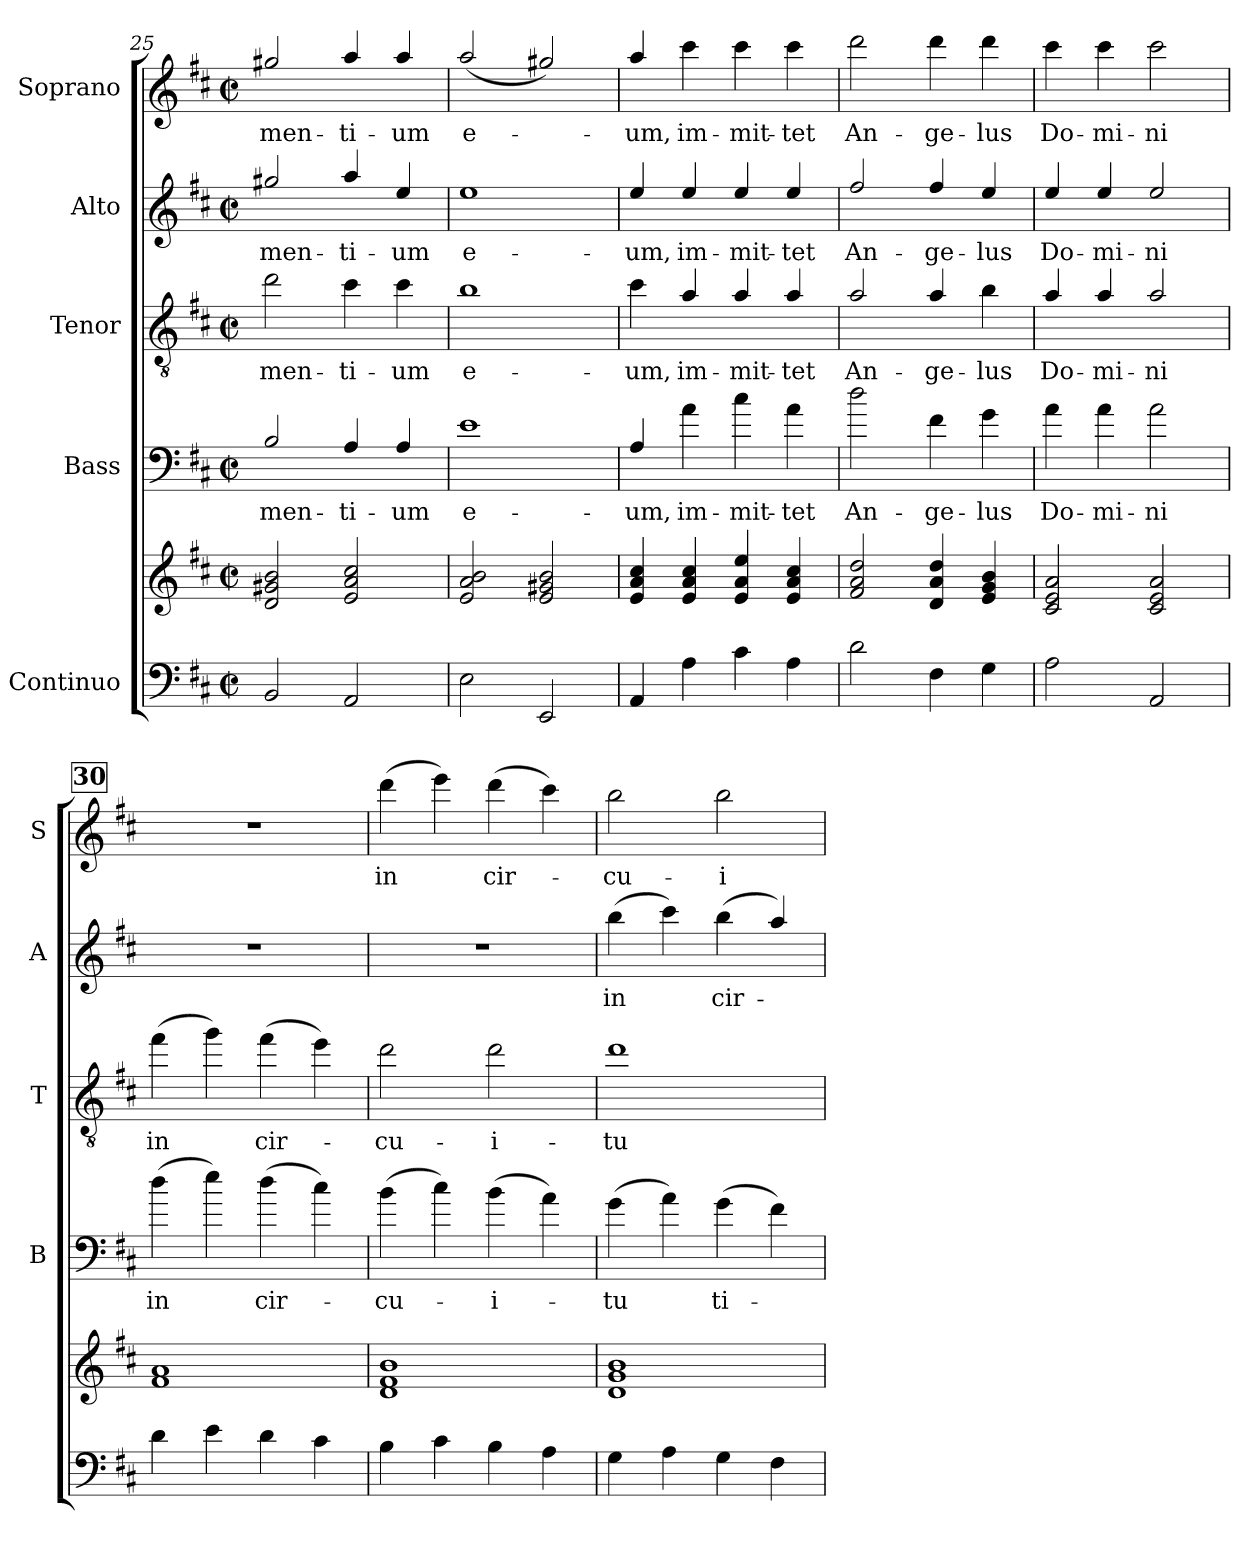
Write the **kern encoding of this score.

**kern	**kern	**kern	**text	**kern	**text	**kern	**text	**kern	**text
*part5	*part5	*part4	*part4	*part3	*part3	*part2	*part2	*part1	*part1
*staff6	*staff5	*staff4	*staff4	*staff3	*staff3	*staff2	*staff2	*staff1	*staff1
*I"Continuo	*	*I"Bass	*	*I"Tenor	*	*I"Alto	*	*I"Soprano	*
*	*	*I'B	*	*I'T	*	*I'A	*	*I'S	*
*clefF4	*clefG2	*clefF4	*	*clefGv2	*	*clefG2	*	*clefG2	*
*	*	*ITrd7c12	*	*ITrd7c12	*	*ITrd7c12	*	*ITrd7c12	*
*k[f#c#]	*k[f#c#]	*k[f#c#]	*	*k[f#c#]	*	*k[f#c#]	*	*k[f#c#]	*
*D:	*D:	*D:	*	*D:	*	*D:	*	*D:	*
*M2/2	*M2/2	*M2/2	*	*M2/2	*	*M2/2	*	*M2/2	*
*met(c|)	*met(c|)	*met(c|)	*	*met(c|)	*	*met(c|)	*	*met(c|)	*
=25	=25	=25	=25	=25	=25	=25	=25	=25	=25
!	!	!	!LO:LY:b	!	!	!	!	!	!
!	!	!	!	!	!LO:LY:b	!	!	!	!
!	!	!	!	!	!	!	!LO:LY:b	!	!
!	!	!	!	!	!	!	!	!	!LO:LY:b
2BB/	2d!/ 2g#X!/ 2b!/	2BB/	-men-	2d\	-men-	2g#X/	-men-	2g#X/	-men-
!	!	!	!LO:LY:b	!	!	!	!	!	!
!	!	!	!	!	!LO:LY:b	!	!	!	!
!	!	!	!	!	!	!	!LO:LY:b	!	!
!	!	!	!	!	!	!	!	!	!LO:LY:b
2AA/	2e!/ 2a!/ 2cc#!/	4AA/	-ti-	4c#\	-ti-	4a/	-ti-	4a/	-ti-
!	!	!	!LO:LY:b	!	!	!	!	!	!
!	!	!	!	!	!LO:LY:b	!	!	!	!
!	!	!	!	!	!	!	!LO:LY:b	!	!
!	!	!	!	!	!	!	!	!	!LO:LY:b
.	.	4AA/	-um	4c#\	-um	4e/	-um	4a/	-um
=26	=26	=26	=26	=26	=26	=26	=26	=26	=26
!	!	!	!LO:LY:b	!	!	!	!	!	!
!	!	!	!	!	!LO:LY:b	!	!	!	!
!	!	!	!	!	!	!	!LO:LY:b	!	!
!	!	!	!	!	!	!	!	!	!LO:LY:b
2E\	2e!/ 2a!/ 2b!/	1E	e-	1B	e-	1e	e-	(<2a/	e-
2EE/	2e!/ 2g#X!/ 2b!/	.	.	.	.	.	.	2g#X/)	.
=27	=27	=27	=27	=27	=27	=27	=27	=27	=27
!	!	!	!LO:LY:b	!	!	!	!	!	!
!	!	!	!	!	!LO:LY:b	!	!	!	!
!	!	!	!	!	!	!	!LO:LY:b	!	!
!	!	!	!	!	!	!	!	!	!LO:LY:b
4AA/	4e!/ 4a!/ 4cc#!/	4AA/	-um,	4c#\	-um,	4e/	-um,	4a/	-um,
!	!	!	!LO:LY:b	!	!	!	!	!	!
!	!	!	!	!	!LO:LY:b	!	!	!	!
!	!	!	!	!	!	!	!LO:LY:b	!	!
!	!	!	!	!	!	!	!	!	!LO:LY:b
4A\	4e!/ 4a!/ 4cc#!/	4A\	im-	4A/	im-	4e/	im-	4cc#\	im-
!	!	!	!LO:LY:b	!	!	!	!	!	!
!	!	!	!	!	!LO:LY:b	!	!	!	!
!	!	!	!	!	!	!	!LO:LY:b	!	!
!	!	!	!	!	!	!	!	!	!LO:LY:b
4c#\	4e!/ 4a!/ 4ee!/	4c#\	-mit-	4A/	-mit-	4e/	-mit-	4cc#\	-mit-
!	!	!	!LO:LY:b	!	!	!	!	!	!
!	!	!	!	!	!LO:LY:b	!	!	!	!
!	!	!	!	!	!	!	!LO:LY:b	!	!
!	!	!	!	!	!	!	!	!	!LO:LY:b
4A\	4e!/ 4a!/ 4cc#!/	4A\	-tet	4A/	-tet	4e/	-tet	4cc#\	-tet
=28	=28	=28	=28	=28	=28	=28	=28	=28	=28
!	!	!	!LO:LY:b	!	!	!	!	!	!
!	!	!	!	!	!LO:LY:b	!	!	!	!
!	!	!	!	!	!	!	!LO:LY:b	!	!
!	!	!	!	!	!	!	!	!	!LO:LY:b
2d\	2f#!/ 2a!/ 2dd!/	2d\	An-	2A/	An-	2f#/	An-	2dd\	An-
!	!	!	!LO:LY:b	!	!	!	!	!	!
!	!	!	!	!	!LO:LY:b	!	!	!	!
!	!	!	!	!	!	!	!LO:LY:b	!	!
!	!	!	!	!	!	!	!	!	!LO:LY:b
4F#\	4d!/ 4a!/ 4dd!/	4F#\	-ge-	4A/	-ge-	4f#/	-ge-	4dd\	-ge-
!	!	!	!LO:LY:b	!	!	!	!	!	!
!	!	!	!	!	!LO:LY:b	!	!	!	!
!	!	!	!	!	!	!	!LO:LY:b	!	!
!	!	!	!	!	!	!	!	!	!LO:LY:b
4G\	4e!/ 4g!/ 4b!/	4G\	-lus	4B\	-lus	4e/	-lus	4dd\	-lus
!!LO:LB:g=z
=29	=29	=29	=29	=29	=29	=29	=29	=29	=29
!	!	!	!LO:LY:b	!	!	!	!	!	!
!	!	!	!	!	!LO:LY:b	!	!	!	!
!	!	!	!	!	!	!	!LO:LY:b	!	!
!	!	!	!	!	!	!	!	!	!LO:LY:b
2A\	2c#!/ 2e!/ 2a!/	4A\	Do-	4A/	Do-	4e/	Do-	4cc#\	Do-
!	!	!	!LO:LY:b	!	!	!	!	!	!
!	!	!	!	!	!LO:LY:b	!	!	!	!
!	!	!	!	!	!	!	!LO:LY:b	!	!
!	!	!	!	!	!	!	!	!	!LO:LY:b
.	.	4A\	-mi-	4A/	-mi-	4e/	-mi-	4cc#\	-mi-
!	!	!	!LO:LY:b	!	!	!	!	!	!
!	!	!	!	!	!LO:LY:b	!	!	!	!
!	!	!	!	!	!	!	!LO:LY:b	!	!
!	!	!	!	!	!	!	!	!	!LO:LY:b
2AA/	2c#!/ 2e!/ 2a!/	2A\	-ni	2A/	-ni	2e/	-ni	2cc#\	-ni
!!LO:REH:place=s1:a:B:fs=8.3:t=30
=30	=30	=30	=30	=30	=30	=30	=30	=30	=30
!	!	!	!LO:LY:b	!	!	!	!	!	!
!	!	!	!	!	!LO:LY:b	!	!	!	!
4d\	1f#! 1a!	(>4d\	in	(>4f#\	in	1r	.	1r	.
4e\	.	4e\)	.	4g\)	.	.	.	.	.
!	!	!	!LO:LY:b	!	!	!	!	!	!
!	!	!	!	!	!LO:LY:b	!	!	!	!
4d\	.	(>4d\	cir-	(>4f#\	cir-	.	.	.	.
4c#\	.	4c#\)	.	4e\)	.	.	.	.	.
=31	=31	=31	=31	=31	=31	=31	=31	=31	=31
!	!	!	!LO:LY:b	!	!	!	!	!	!
!	!	!	!	!	!LO:LY:b	!	!	!	!
!	!	!	!	!	!	!	!	!	!LO:LY:b
4B\	1d! 1f#! 1b!	(>4B\	-cu-	2d\	-cu-	1r	.	(>4dd\	in
4c#\	.	4c#\)	.	.	.	.	.	4ee\)	.
!	!	!	!LO:LY:b	!	!	!	!	!	!
!	!	!	!	!	!LO:LY:b	!	!	!	!
!	!	!	!	!	!	!	!	!	!LO:LY:b
4B\	.	(>4B\	-i-	2d\	-i-	.	.	(>4dd\	cir-
4A\	.	4A\)	.	.	.	.	.	4cc#\)	.
=32	=32	=32	=32	=32	=32	=32	=32	=32	=32
!	!	!	!LO:LY:b	!	!	!	!	!	!
!	!	!	!	!	!LO:LY:b	!	!	!	!
!	!	!	!	!	!	!	!LO:LY:b	!	!
!	!	!	!	!	!	!	!	!	!LO:LY:b
4G\	1d! 1g! 1b!	(>4G\	-tu	1d	-tu	(>4b\	in	2b\	-cu-
4A\	.	4A\)	.	.	.	4cc#\)	.	.	.
!	!	!	!LO:LY:b	!	!	!	!	!	!
!	!	!	!	!	!	!	!LO:LY:b	!	!
!	!	!	!	!	!	!	!	!	!LO:LY:b
4G\	.	(>4G\	ti-	.	.	(>4b\	cir-	2b\	-i-
4F#\	.	4F#\)	.	.	.	4a/)	.	.	.
=	=	=	=	=	=	=	=	=	=
*-	*-	*-	*-	*-	*-	*-	*-	*-	*-
